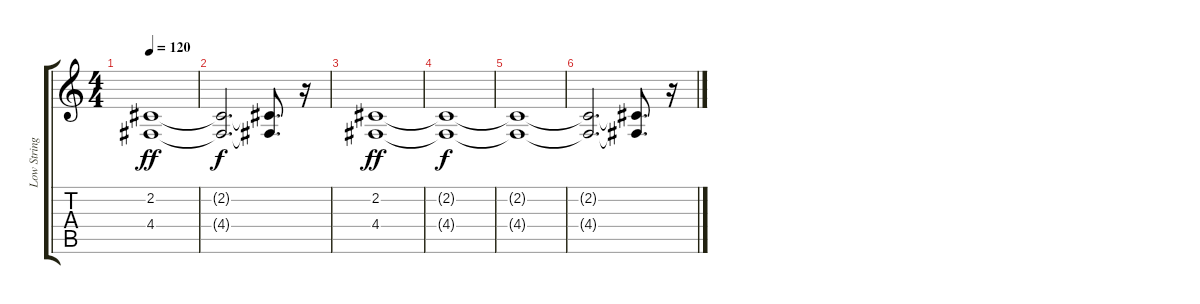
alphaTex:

\track ("Low Strings" "Low String") {instrument stringensemble1}
\staff {score tabs}
\tuning (E4 B3 G3 D3 A2 E2) {hide}
\ts (4 4)
\tempo 120
\clef g2
\ks c
(2.2 4.4).1{dy ff} |
(2.2{t} 4.4{t}).2{d dy f} (2.2{t} 4.4{t}).8{d} r.16 |
(2.2 4.4).1{dy ff} |
(2.2{t} 4.4{t}).1{dy f} |
(2.2{t} 4.4{t}).1 |
(2.2{t} 4.4{t}).2{d} (2.2{t} 4.4{t}).8{d} r.16
